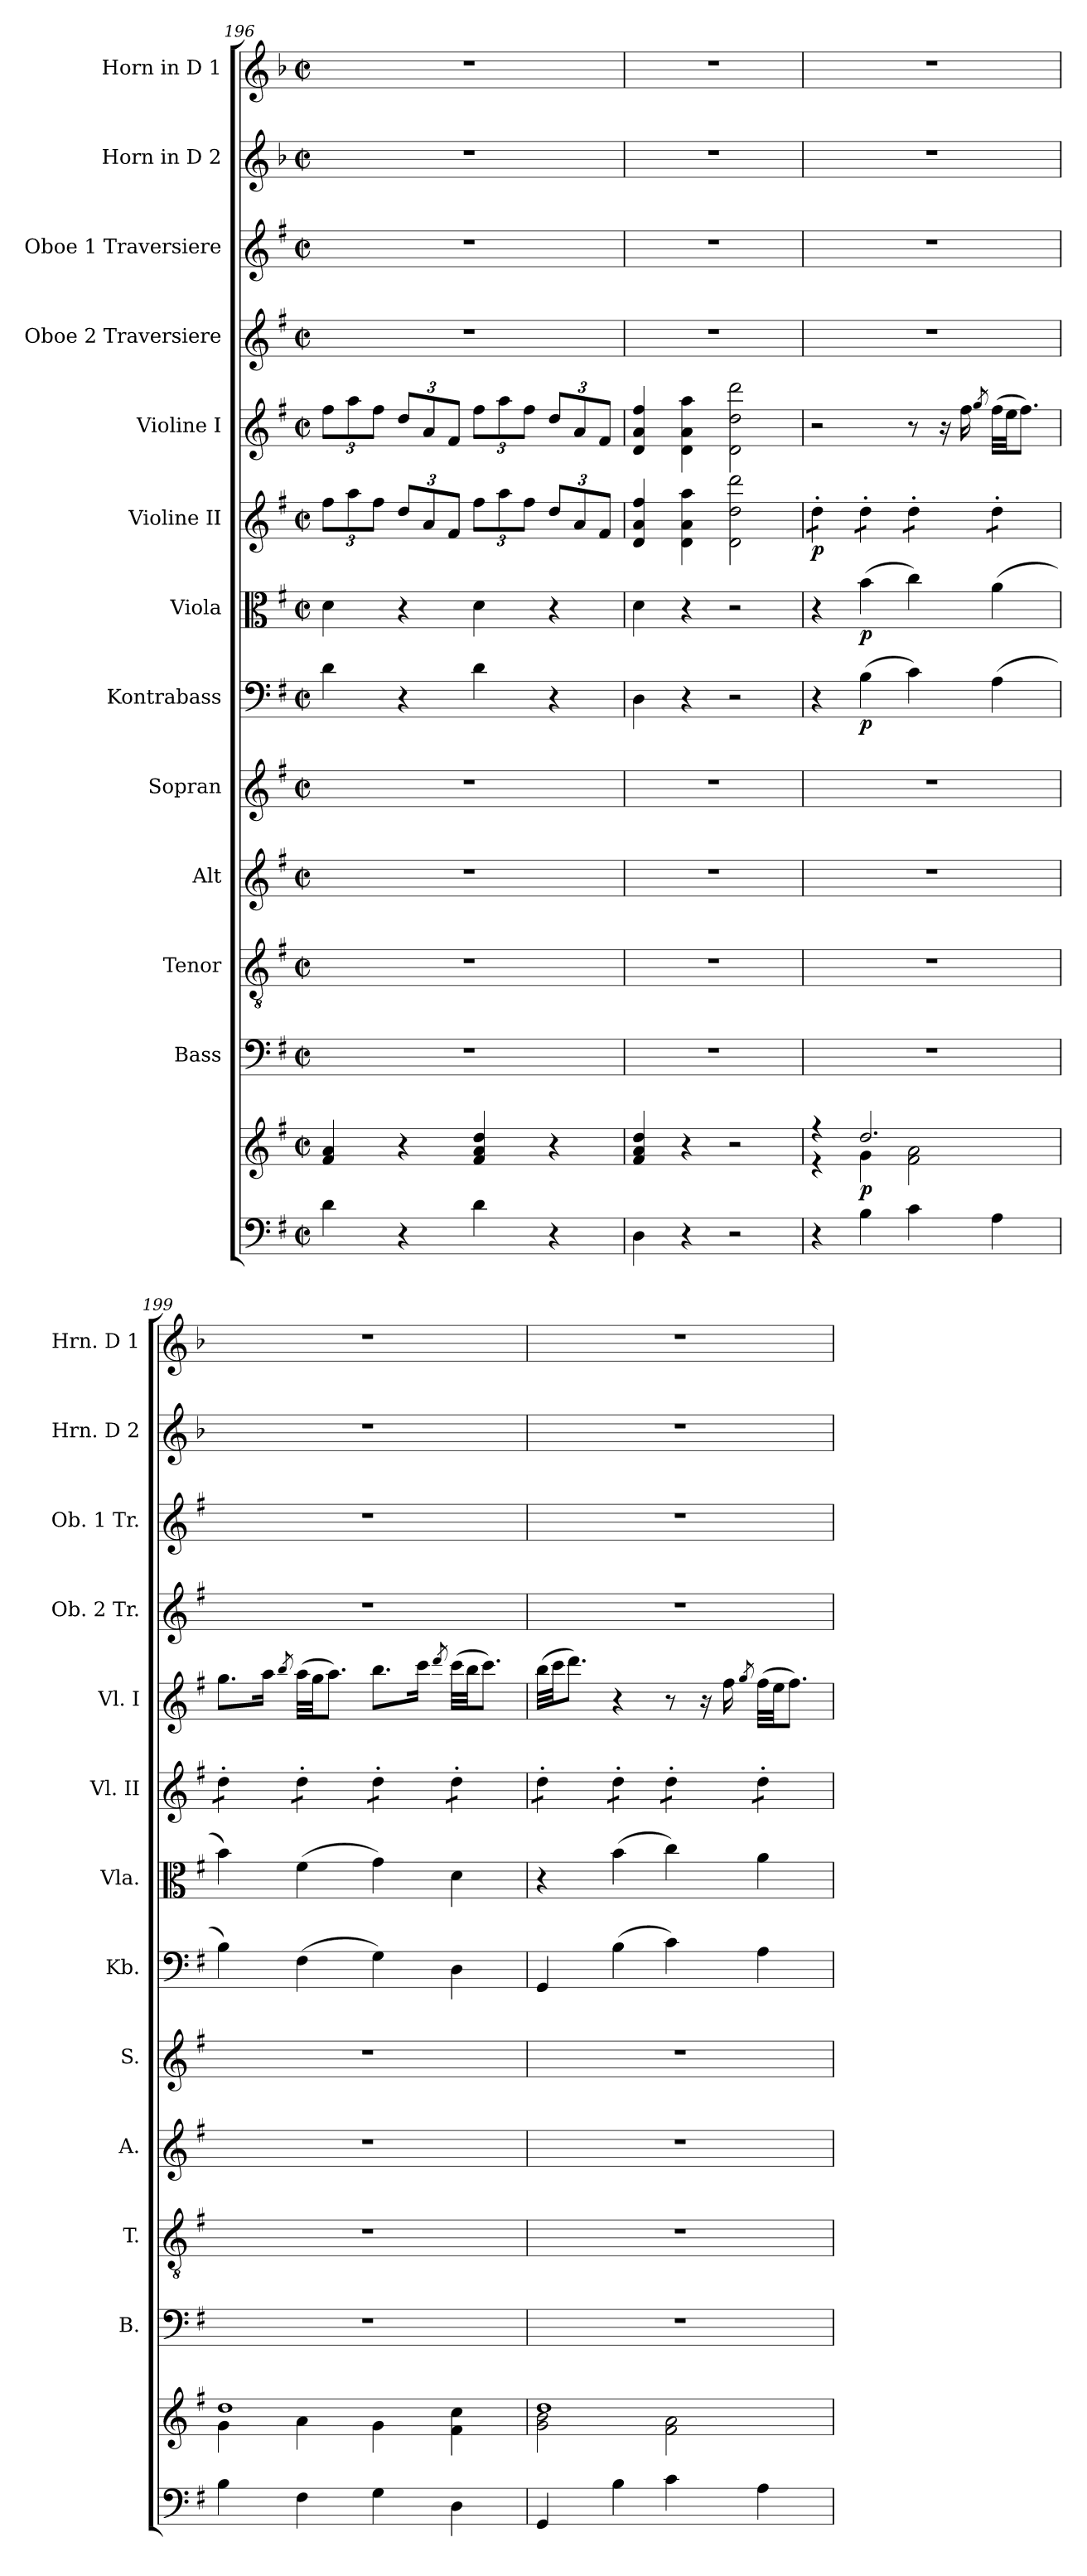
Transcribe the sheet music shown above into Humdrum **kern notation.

**kern	**kern	**dynam	**kern	**kern	**kern	**kern	**kern	**dynam	**kern	**dynam	**kern	**dynam	**kern	**kern	**kern	**kern	**kern
*part13	*part13	*part13	*part12	*part11	*part10	*part9	*part8	*part8	*part7	*part7	*part6	*part6	*part5	*part4	*part3	*part2	*part1
*staff14	*staff13	*staff13/14	*staff12	*staff11	*staff10	*staff9	*staff8	*staff8	*staff7	*staff7	*staff6	*staff6	*staff5	*staff4	*staff3	*staff2	*staff1
*	*	*	*I"Bass	*I"Tenor	*I"Alt	*I"Sopran	*I"Kontrabass	*	*I"Viola	*	*I"Violine II	*	*I"Violine I	*I"Oboe 2 Traversiere	*I"Oboe 1 Traversiere	*I"Horn in D 2	*I"Horn in D 1
*	*	*	*I'B.	*I'T.	*I'A.	*I'S.	*I'Kb.	*	*I'Vla.	*	*I'Vl. II	*	*I'Vl. I	*I'Ob. 2 Tr.	*I'Ob. 1 Tr.	*I'Hrn. D 2	*I'Hrn. D 1
*clefF4	*clefG2	*	*clefF4	*clefGv2	*clefG2	*clefG2	*clefF4	*	*clefC3	*	*clefG2	*	*clefG2	*clefG2	*clefG2	*clefG2	*clefG2
*	*	*	*	*	*	*	*ITrd7c12	*	*	*	*	*	*	*	*	*ITrd6c10	*ITrd6c10
*k[f#]	*k[f#]	*	*k[f#]	*k[f#]	*k[f#]	*k[f#]	*k[f#]	*	*k[f#]	*	*k[f#]	*	*k[f#]	*k[f#]	*k[f#]	*k[f#]	*k[f#]
*G:	*G:	*	*G:	*G:	*G:	*G:	*G:	*	*G:	*	*G:	*	*G:	*G:	*G:	*G:	*G:
*M2/2	*M2/2	*	*M2/2	*M2/2	*M2/2	*M2/2	*M2/2	*	*M2/2	*	*M2/2	*	*M2/2	*M2/2	*M2/2	*M2/2	*M2/2
*met(c|)	*met(c|)	*	*met(c|)	*met(c|)	*met(c|)	*met(c|)	*met(c|)	*	*met(c|)	*	*met(c|)	*	*met(c|)	*met(c|)	*met(c|)	*met(c|)	*met(c|)
=196	=196	=196	=196	=196	=196	=196	=196	=196	=196	=196	=196	=196	=196	=196	=196	=196	=196
4d\	4f#/ 4a/	.	1r	1r	1r	1r	4D\	.	4d\	.	12ff#\L	.	12ff#\L	1r	1r	1r	1r
.	.	.	.	.	.	.	.	.	.	.	12aa\	.	12aa\	.	.	.	.
.	.	.	.	.	.	.	.	.	.	.	12ff#\J	.	12ff#\J	.	.	.	.
4r	4r	.	.	.	.	.	4r	.	4r	.	12dd/L	.	12dd/L	.	.	.	.
.	.	.	.	.	.	.	.	.	.	.	12a/	.	12a/	.	.	.	.
.	.	.	.	.	.	.	.	.	.	.	12f#/J	.	12f#/J	.	.	.	.
4d\	4f#/ 4a/ 4dd/	.	.	.	.	.	4D\	.	4d\	.	12ff#\L	.	12ff#\L	.	.	.	.
.	.	.	.	.	.	.	.	.	.	.	12aa\	.	12aa\	.	.	.	.
.	.	.	.	.	.	.	.	.	.	.	12ff#\J	.	12ff#\J	.	.	.	.
4r	4r	.	.	.	.	.	4r	.	4r	.	12dd/L	.	12dd/L	.	.	.	.
.	.	.	.	.	.	.	.	.	.	.	12a/	.	12a/	.	.	.	.
.	.	.	.	.	.	.	.	.	.	.	12f#/J	.	12f#/J	.	.	.	.
=197	=197	=197	=197	=197	=197	=197	=197	=197	=197	=197	=197	=197	=197	=197	=197	=197	=197
4D\	4f#/ 4a/ 4dd/	.	1r	1r	1r	1r	4DD\	.	4d\	.	4d/ 4a/ 4ff#/	.	4d/ 4a/ 4ff#/	1r	1r	1r	1r
4r	4r	.	.	.	.	.	4r	.	4r	.	4d\ 4a\ 4aa\	.	4d\ 4a\ 4aa\	.	.	.	.
2r	2r	.	.	.	.	.	2r	.	2r	.	2d\ 2dd\ 2ddd\	.	2d\ 2dd\ 2ddd\	.	.	.	.
!!LO:PB:g=z
=198	=198	=198	=198	=198	=198	=198	=198	=198	=198	=198	=198	=198	=198	=198	=198	=198	=198
*	*^	*	*	*	*	*	*	*	*	*	*	*	*	*	*	*	*
!	!	!	!	!	!	!	!	!	!	!	!	!	!LO:DY:b	!	!	!	!	!
*	*	*	*	*	*	*	*	*	*	*	*	*tremolo	*	*	*	*	*	*
4r	4r	4r	.	1r	1r	1r	1r	4r	.	4r	.	8dd>'>\L	p	2r	1r	1r	1r	1r
.	.	.	.	.	.	.	.	.	.	.	.	8dd>'>\J	.	.	.	.	.	.
!	!	!	!LO:DY:b	!	!	!	!	!	!LO:DY:b	!	!LO:DY:b	!	!	!	!	!	!	!
4B\	2.dd/	4g\	p	.	.	.	.	(>4BB\	p	(>4b\	p	8dd>'>\L	.	.	.	.	.	.
.	.	.	.	.	.	.	.	.	.	.	.	8dd>'>\J	.	.	.	.	.	.
4c\	.	2f#\ 2a\	.	.	.	.	.	4C\)	.	4cc\)	.	8dd>'>\L	.	8r	.	.	.	.
.	.	.	.	.	.	.	.	.	.	.	.	8dd>'>\J	.	16r	.	.	.	.
.	.	.	.	.	.	.	.	.	.	.	.	.	.	16ff#\	.	.	.	.
.	.	.	.	.	.	.	.	.	.	.	.	.	.	8qgg/	.	.	.	.
4A\	.	.	.	.	.	.	.	(>4AA\	.	(>4a\	.	8dd>'>\L	.	(>32ff#\LLL	.	.	.	.
.	.	.	.	.	.	.	.	.	.	.	.	.	.	32ee\JJ	.	.	.	.
.	.	.	.	.	.	.	.	.	.	.	.	.	.	8.ff#\J)	.	.	.	.
.	.	.	.	.	.	.	.	.	.	.	.	8dd>'>\J	.	.	.	.	.	.
=199	=199	=199	=199	=199	=199	=199	=199	=199	=199	=199	=199	=199	=199	=199	=199	=199	=199	=199
4B\	1dd	4g\	.	1r	1r	1r	1r	4BB\)	.	4b\)	.	8dd'>\L	.	8.gg\L	1r	1r	1r	1r
.	.	.	.	.	.	.	.	.	.	.	.	8dd'>\J	.	.	.	.	.	.
.	.	.	.	.	.	.	.	.	.	.	.	.	.	16aa\Jk	.	.	.	.
.	.	.	.	.	.	.	.	.	.	.	.	.	.	8qbb/	.	.	.	.
4F#\	.	4a\	.	.	.	.	.	(>4FF#\	.	(>4f#\	.	8dd'>\L	.	(>32aa\LLL	.	.	.	.
.	.	.	.	.	.	.	.	.	.	.	.	.	.	32gg\JJ	.	.	.	.
.	.	.	.	.	.	.	.	.	.	.	.	.	.	8.aa\J)	.	.	.	.
.	.	.	.	.	.	.	.	.	.	.	.	8dd'>\J	.	.	.	.	.	.
4G\	.	4g\	.	.	.	.	.	4GG\)	.	4g\)	.	8dd'>\L	.	8.bb\L	.	.	.	.
.	.	.	.	.	.	.	.	.	.	.	.	8dd'>\J	.	.	.	.	.	.
.	.	.	.	.	.	.	.	.	.	.	.	.	.	16ccc\Jk	.	.	.	.
.	.	.	.	.	.	.	.	.	.	.	.	.	.	8qddd/	.	.	.	.
4D\	.	4f#\ 4cc\	.	.	.	.	.	4DD\	.	4d\	.	8dd'>\L	.	(>32ccc\LLL	.	.	.	.
.	.	.	.	.	.	.	.	.	.	.	.	.	.	32bb\JJ	.	.	.	.
.	.	.	.	.	.	.	.	.	.	.	.	.	.	8.ccc\J)	.	.	.	.
.	.	.	.	.	.	.	.	.	.	.	.	8dd'>\J	.	.	.	.	.	.
=200	=200	=200	=200	=200	=200	=200	=200	=200	=200	=200	=200	=200	=200	=200	=200	=200	=200	=200
4GG/	1dd	2g\ 2b\	.	1r	1r	1r	1r	4GGG/	.	4r	.	8dd'>\L	.	(>32bb\LLL	1r	1r	1r	1r
.	.	.	.	.	.	.	.	.	.	.	.	.	.	32ccc\JJ	.	.	.	.
.	.	.	.	.	.	.	.	.	.	.	.	.	.	8.ddd\J)	.	.	.	.
.	.	.	.	.	.	.	.	.	.	.	.	8dd'>\J	.	.	.	.	.	.
4B\	.	.	.	.	.	.	.	(>4BB\	.	(>4b\	.	8dd'>\L	.	4r	.	.	.	.
.	.	.	.	.	.	.	.	.	.	.	.	8dd'>\J	.	.	.	.	.	.
4c\	.	2f#\ 2a\	.	.	.	.	.	4C\)	.	4cc\)	.	8dd'>\L	.	8r	.	.	.	.
.	.	.	.	.	.	.	.	.	.	.	.	8dd'>\J	.	16r	.	.	.	.
.	.	.	.	.	.	.	.	.	.	.	.	.	.	16ff#\	.	.	.	.
.	.	.	.	.	.	.	.	.	.	.	.	.	.	8qgg/	.	.	.	.
4A\	.	.	.	.	.	.	.	4AA\	.	4a\	.	8dd'>\L	.	(>32ff#\LLL	.	.	.	.
.	.	.	.	.	.	.	.	.	.	.	.	.	.	32ee\JJ	.	.	.	.
.	.	.	.	.	.	.	.	.	.	.	.	.	.	8.ff#\J)	.	.	.	.
.	.	.	.	.	.	.	.	.	.	.	.	8dd'>\J	.	.	.	.	.	.
*	*	*	*	*	*	*	*	*	*	*	*	*Xtremolo	*	*	*	*	*	*
*	*v	*v	*	*	*	*	*	*	*	*	*	*	*	*	*	*	*	*
=	=	=	=	=	=	=	=	=	=	=	=	=	=	=	=	=	=
*-	*-	*-	*-	*-	*-	*-	*-	*-	*-	*-	*-	*-	*-	*-	*-	*-	*-
